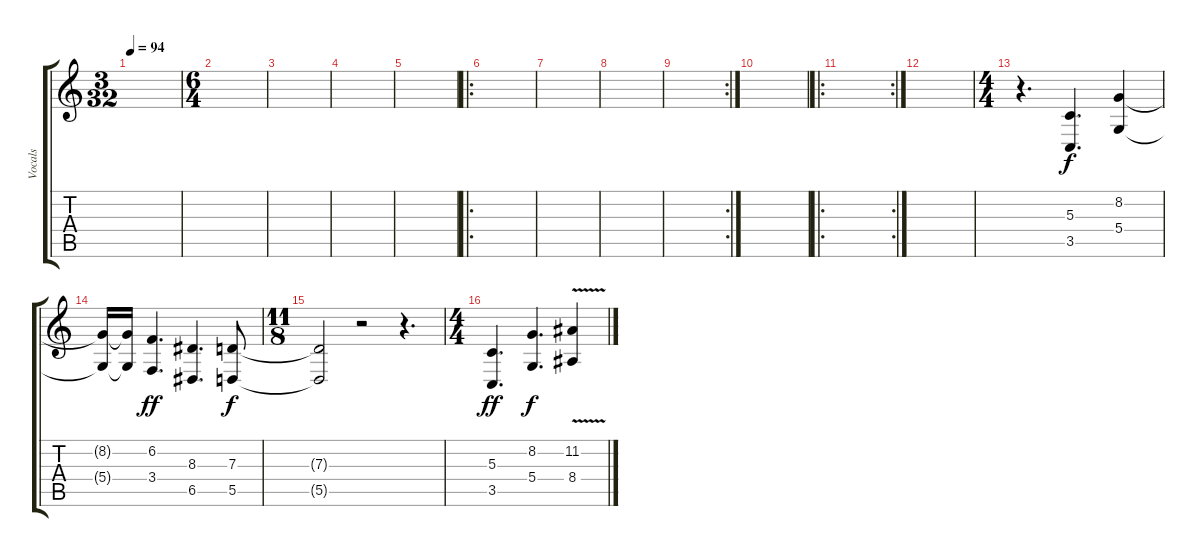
\track ("Vocals" "Vocals") {instrument voiceoohs}
\staff {score tabs}
\tuning (E4 B3 G3 D3 A2 E2) {hide}
\ts (3 32)
\tempo 94
\clef g2
\ks c
|
\ts (6 4)
|
|
|
|
\ro
|
|
|
\rc 2
|
|
\ro
\rc 2
|
|
\ts (4 4)
r.4{d} (5.3 3.5).4{d} (8.2 5.4).4 |
(8.2{t} 5.4{t}).16{dy f} (8.2{t} 5.4{t}).16 (6.2 3.4).4{d dy ff} (8.3 6.5).4{d} (7.3 5.5).8{dy f} |
\ts (11 8)
(7.3{t} 5.5{t}).2 r.2 r.4{d} |
\ts (4 4)
(5.3 3.5).4{d dy ff} (8.2 5.4).4{d dy f} (11.2{v} 8.4{v}).4
